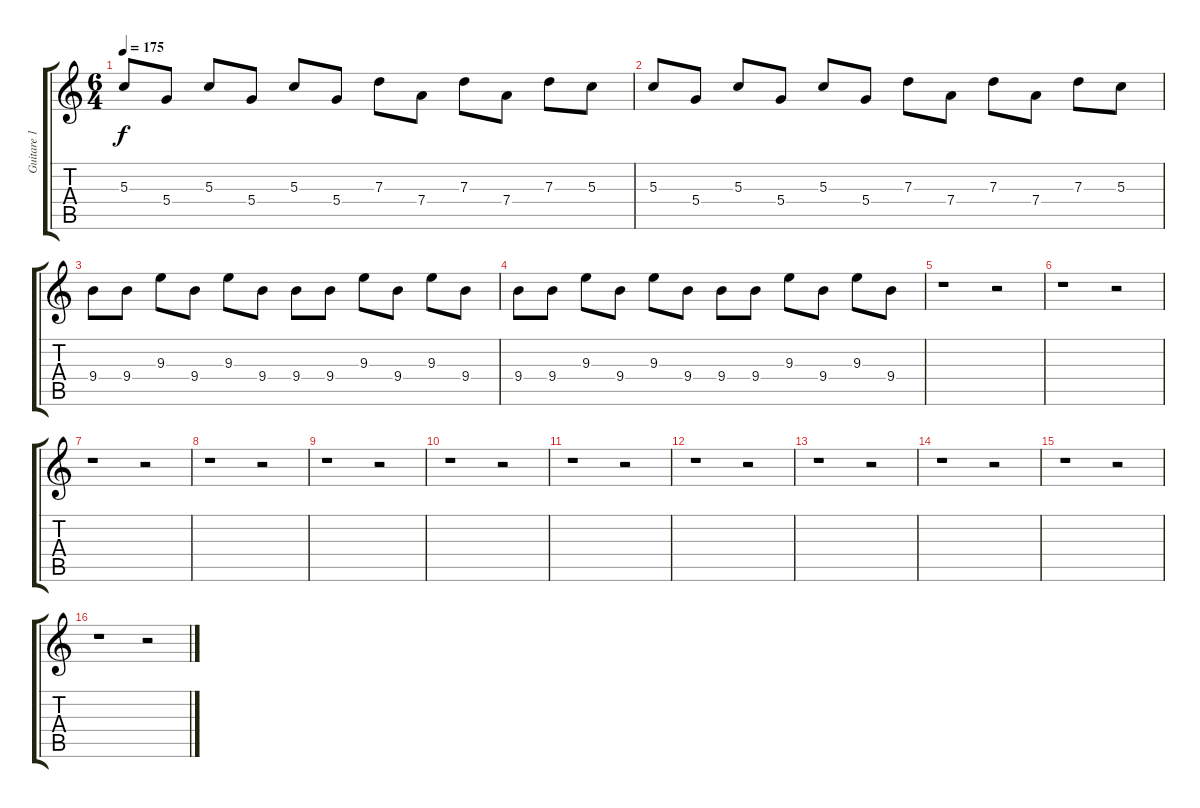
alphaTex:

\track ("Guitare 1" "Guitare 1") {instrument distortionguitar}
\staff {score tabs}
\tuning (E4 B3 G3 D3 A2 E2) {hide}
\ts (6 4)
\tempo 175
\clef g2
\ks c
5.3.8{dy f} 5.4.8 5.3.8 5.4.8 5.3.8 5.4.8 7.3.8 7.4.8 7.3.8 7.4.8 7.3.8 5.3.8 |
5.3.8 5.4.8 5.3.8 5.4.8 5.3.8 5.4.8 7.3.8 7.4.8 7.3.8 7.4.8 7.3.8 5.3.8 |
9.4.8 9.4.8 9.3.8 9.4.8 9.3.8 9.4.8 9.4.8 9.4.8 9.3.8 9.4.8 9.3.8 9.4.8 |
9.4.8 9.4.8 9.3.8 9.4.8 9.3.8 9.4.8 9.4.8 9.4.8 9.3.8 9.4.8 9.3.8 9.4.8 |
r.1 r.2 |
r.1 r.2 |
r.1 r.2 |
r.1 r.2 |
r.1 r.2 |
r.1 r.2 |
r.1 r.2 |
r.1 r.2 |
r.1 r.2 |
r.1 r.2 |
r.1 r.2 |
r.1 r.2
